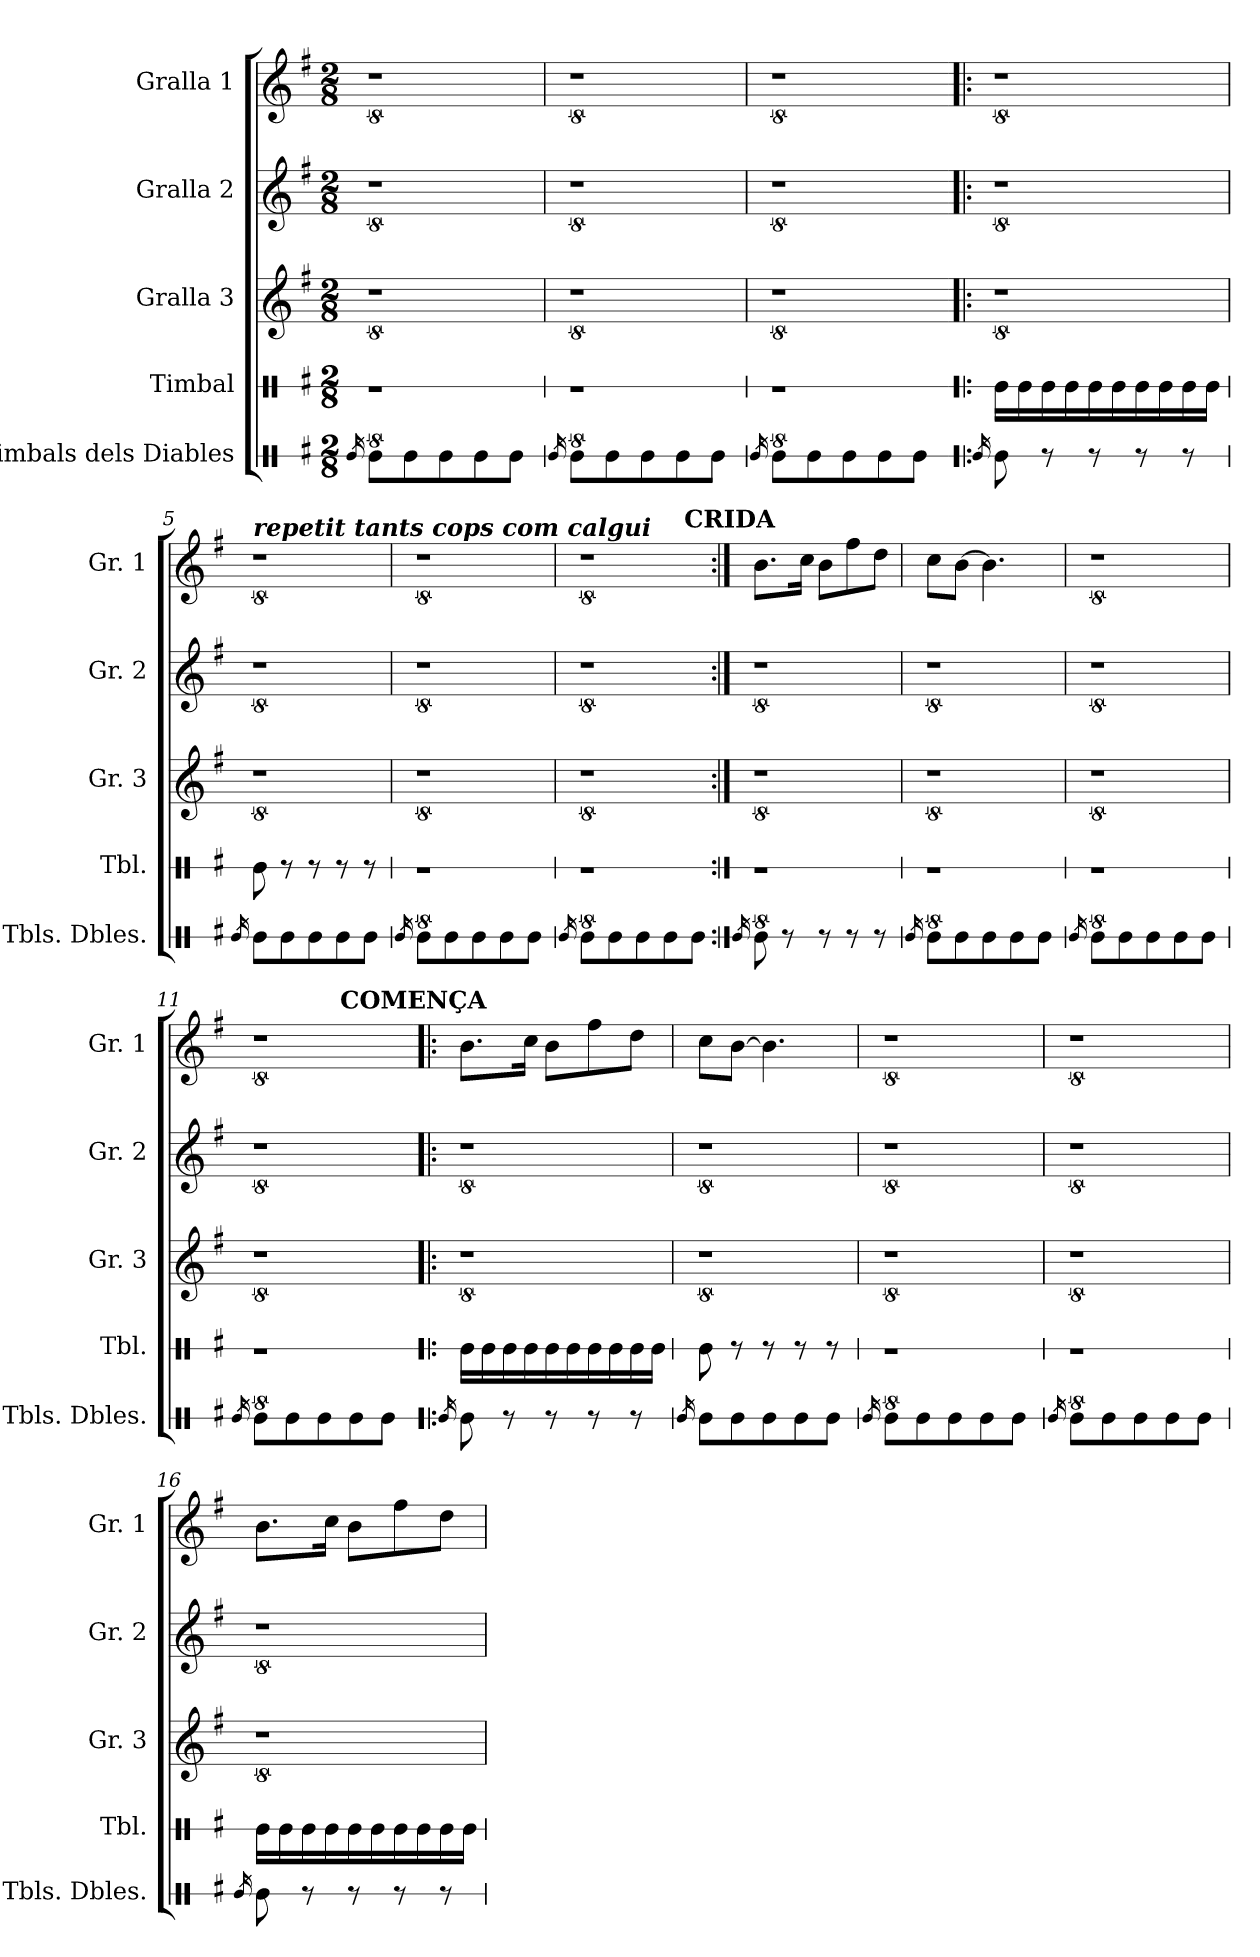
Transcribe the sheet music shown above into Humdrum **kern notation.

**kern	**kern	**kern	**kern	**kern
*part5	*part4	*part3	*part2	*part1
*staff5	*staff4	*staff3	*staff2	*staff1
*I"Timbals dels Diables	*I"Timbal	*I"Gralla 3	*I"Gralla 2	*I"Gralla 1
*I'Tbls. Dbles.	*I'Tbl.	*I'Gr. 3	*I'Gr. 2	*I'Gr. 1
*stria1	*stria1	*	*	*
*clefX	*clefX	*clefG2	*clefG2	*clefG2
*k[f#]	*k[f#]	*k[f#]	*k[f#]	*k[f#]
*G:	*G:	*G:	*G:	*G:
*M2/8+3/8	*M2/8+3/8	*M2/8+3/8	*M2/8+3/8	*M2/8+3/8
*MM104	*MM104	*MM104	*MM104	*MM104
=1	=1	=1	=1	=1
16qRe/	.	.	.	.
8Re\L	8%5r	8%5r	8%5r	8%5r
8Re\	.	.	.	.
8Re\	.	.	.	.
8Re\	.	.	.	.
8Re\J	.	.	.	.
=2	=2	=2	=2	=2
16qRe/	.	.	.	.
8Re\L	8%5r	8%5r	8%5r	8%5r
8Re\	.	.	.	.
8Re\	.	.	.	.
8Re\	.	.	.	.
8Re\J	.	.	.	.
=3	=3	=3	=3	=3
16qRe/	.	.	.	.
8Re\L	8%5r	8%5r	8%5r	8%5r
8Re\	.	.	.	.
8Re\	.	.	.	.
8Re\	.	.	.	.
8Re\J	.	.	.	.
=4!|:	=4!|:	=4!|:	=4!|:	=4!|:
16qRe/	.	.	.	.
8Re\	16Re\LL	8%5r	8%5r	8%5r
.	16Re\	.	.	.
8r	16Re\	.	.	.
.	16Re\	.	.	.
8r	16Re\	.	.	.
.	16Re\	.	.	.
8r	16Re\	.	.	.
.	16Re\	.	.	.
8r	16Re\	.	.	.
.	16Re\JJ	.	.	.
=5	=5	=5	=5	=5
16qRe/	.	.	.	.
!	!	!	!	!LO:TX:a:Bi:t=repetit tants cops com calgui
8Re\L	8Re\	8%5r	8%5r	8%5r
8Re\	8r	.	.	.
8Re\	8r	.	.	.
8Re\	8r	.	.	.
8Re\J	8r	.	.	.
=6	=6	=6	=6	=6
16qRe/	.	.	.	.
8Re\L	8%5r	8%5r	8%5r	8%5r
8Re\	.	.	.	.
8Re\	.	.	.	.
8Re\	.	.	.	.
8Re\J	.	.	.	.
=7	=7	=7	=7	=7
16qRe/	.	.	.	.
8Re\L	8%5r	8%5r	8%5r	8%5r
8Re\	.	.	.	.
8Re\	.	.	.	.
8Re\	.	.	.	.
8Re\J	.	.	.	.
!!LO:LB:g=z
!!LO:REH:place=s1:a:Bi:enc=none:fs=13.7:t=CRIDA
=8:|!	=8:|!	=8:|!	=8:|!	=8:|!
16qRe/	.	.	.	.
8Re\	8%5r	8%5r	8%5r	8.b\L
8r	.	.	.	.
.	.	.	.	16cc\Jk
8r	.	.	.	8b\L
8r	.	.	.	8ff#\
8r	.	.	.	8dd\J
=9	=9	=9	=9	=9
16qRe/	.	.	.	.
8Re\L	8%5r	8%5r	8%5r	8cc\L
8Re\	.	.	.	[8b\J
8Re\	.	.	.	4.b\]
8Re\	.	.	.	.
8Re\J	.	.	.	.
=10	=10	=10	=10	=10
16qRe/	.	.	.	.
8Re\L	8%5r	8%5r	8%5r	8%5r
8Re\	.	.	.	.
8Re\	.	.	.	.
8Re\	.	.	.	.
8Re\J	.	.	.	.
=11	=11	=11	=11	=11
16qRe/	.	.	.	.
8Re\L	8%5r	8%5r	8%5r	8%5r
8Re\	.	.	.	.
8Re\	.	.	.	.
8Re\	.	.	.	.
8Re\J	.	.	.	.
!!LO:REH:place=s1:a:Bi:enc=none:fs=13.7:t=COMENÇA
=12!|:	=12!|:	=12!|:	=12!|:	=12!|:
16qRe/	.	.	.	.
8Re\	16Re\LL	8%5r	8%5r	8.b\L
.	16Re\	.	.	.
8r	16Re\	.	.	.
.	16Re\	.	.	16cc\Jk
8r	16Re\	.	.	8b\L
.	16Re\	.	.	.
8r	16Re\	.	.	8ff#\
.	16Re\	.	.	.
8r	16Re\	.	.	8dd\J
.	16Re\JJ	.	.	.
=13	=13	=13	=13	=13
16qRe/	.	.	.	.
8Re\L	8Re\	8%5r	8%5r	8cc\L
8Re\	8r	.	.	[8b\J
8Re\	8r	.	.	4.b\]
8Re\	8r	.	.	.
8Re\J	8r	.	.	.
=14	=14	=14	=14	=14
16qRe/	.	.	.	.
8Re\L	8%5r	8%5r	8%5r	8%5r
8Re\	.	.	.	.
8Re\	.	.	.	.
8Re\	.	.	.	.
8Re\J	.	.	.	.
=15	=15	=15	=15	=15
16qRe/	.	.	.	.
8Re\L	8%5r	8%5r	8%5r	8%5r
8Re\	.	.	.	.
8Re\	.	.	.	.
8Re\	.	.	.	.
8Re\J	.	.	.	.
!!LO:PB:g=z
=16	=16	=16	=16	=16
16qRe/	.	.	.	.
8Re\	16Re\LL	8%5r	8%5r	8.b\L
.	16Re\	.	.	.
8r	16Re\	.	.	.
.	16Re\	.	.	16cc\Jk
8r	16Re\	.	.	8b\L
.	16Re\	.	.	.
8r	16Re\	.	.	8ff#\
.	16Re\	.	.	.
8r	16Re\	.	.	8dd\J
.	16Re\JJ	.	.	.
=	=	=	=	=
*-	*-	*-	*-	*-
